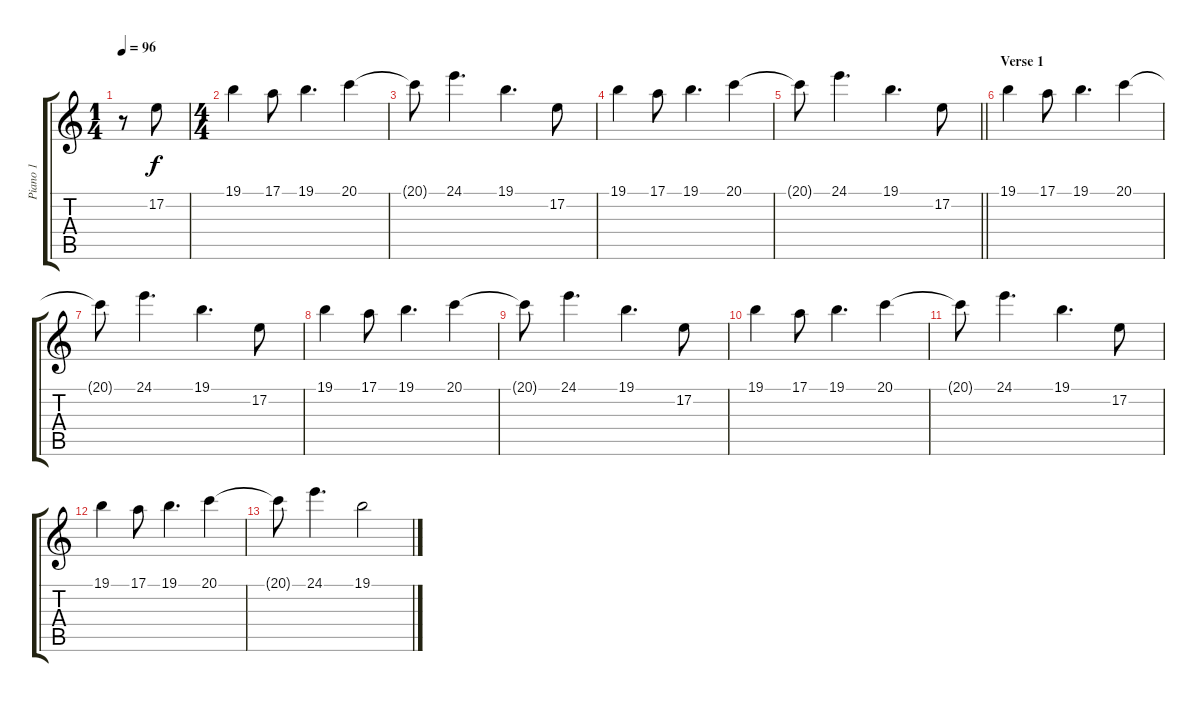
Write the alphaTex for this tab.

\track ("Piano 1" "Piano 1") {instrument acousticgrandpiano}
\staff {score tabs}
\tuning (E4 B3 G3 D3 A2 E2) {hide}
\ts (1 4)
\tempo 96
\clef g2
\ks c
r.8{dy f instrument acousticgrandpiano} 17.2.8 |
\ts (4 4)
19.1.4 17.1.8 19.1.4{d} 20.1.4 |
20.1{t}.8 24.1.4{d} 19.1.4{d} 17.2.8 |
19.1.4 17.1.8 19.1.4{d} 20.1.4 |
\barLineRight lightlight
20.1{t}.8 24.1.4{d} 19.1.4{d} 17.2.8 |
\section ("" "Verse 1")
19.1.4 17.1.8 19.1.4{d} 20.1.4 |
20.1{t}.8 24.1.4{d} 19.1.4{d} 17.2.8 |
19.1.4 17.1.8 19.1.4{d} 20.1.4 |
20.1{t}.8 24.1.4{d} 19.1.4{d} 17.2.8 |
19.1.4 17.1.8 19.1.4{d} 20.1.4 |
20.1{t}.8 24.1.4{d} 19.1.4{d} 17.2.8 |
19.1.4 17.1.8 19.1.4{d} 20.1.4 |
20.1{t}.8 24.1.4{d} 19.1.2
